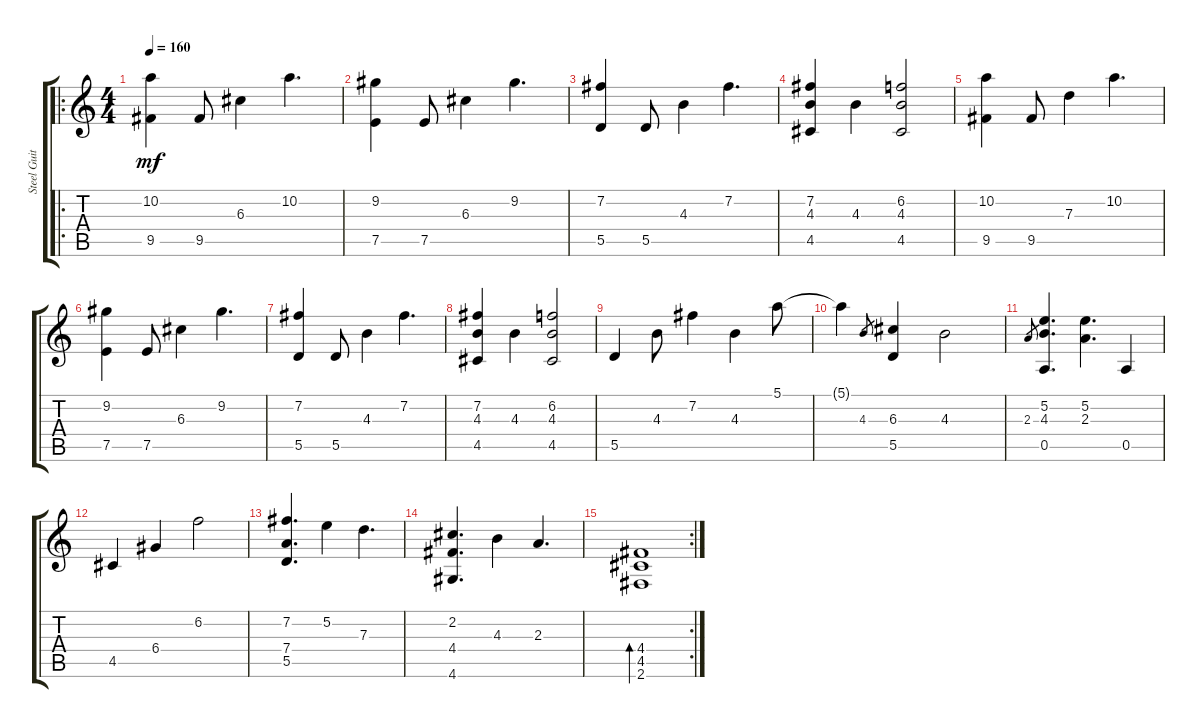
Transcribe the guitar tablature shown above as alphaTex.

\track ("Steel Guitar" "Steel Guit") {instrument acousticguitarsteel}
\staff {score tabs}
\tuning (E4 B3 G3 D3 A2 E2) {hide}
\ro
\ts (4 4)
\tempo 160
\clef g2
\ks c
(10.2 9.5).4{dy mf instrument acousticguitarsteel} 9.5.8 6.3.4 10.2.4{d} |
(9.2 7.5).4 7.5.8 6.3.4 9.2.4{d} |
(7.2 5.5).4 5.5.8 4.3.4 7.2.4{d} |
(7.2 4.3 4.5).4 4.3.4 (6.2 4.3 4.5).2 |
(10.2 9.5).4 9.5.8 7.3.4 10.2.4{d} |
(9.2 7.5).4 7.5.8 6.3.4 9.2.4{d} |
(7.2 5.5).4 5.5.8 4.3.4 7.2.4{d} |
(7.2 4.3 4.5).4 4.3.4 (6.2 4.3 4.5).2 |
5.5.4 4.3.8 7.2.4 4.3.4 5.1.8 |
5.1{t}.4 4.3.8{gr} (6.3 5.5).4 4.3.2 |
2.3.8{gr} (5.2 4.3 0.5).4{d} (5.2 2.3).4{d} 0.5.4 |
4.5.4 6.4.4 6.2.2 |
(7.2 7.4 5.5).4{d} 5.2.4 7.3.4{d} |
(2.2 4.4 4.6).4{d} 4.3.4 2.3.4{d} |
\rc 2
(4.4 4.5 2.6).1{bd 120}
